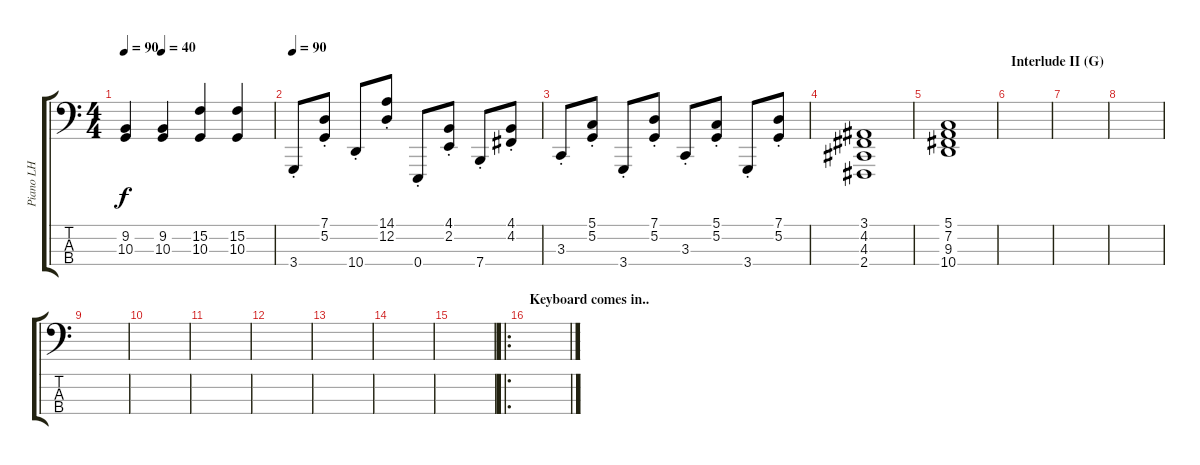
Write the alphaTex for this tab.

\track ("Piano LH" "Piano LH") {instrument acousticgrandpiano}
\staff {score tabs}
\tuning (G2 D2 A1 E1) {hide}
\ts (4 4)
\tempo 90
\tempo (40 0.25)
\clef f4
\ks c
(9.2 10.3).4{dy f} (9.2 10.3).4 (15.2 10.3).4 (15.2 10.3).4 |
\tempo 90
3.4{st}.8 (7.1{st} 5.2{st}).8 10.4{st}.8 (14.1{st} 12.2{st}).8 0.4{st}.8 (4.1{st} 2.2{st}).8 7.4{st}.8 (4.1{st} 4.2{st}).8 |
3.3{st}.8 (5.1{st} 5.2{st}).8 3.4{st}.8 (7.1{st} 5.2{st}).8 3.3{st}.8 (5.1{st} 5.2{st}).8 3.4{st}.8 (7.1{st} 5.2{st}).8 |
(3.1 4.2 4.3 2.4).1 |
(5.1 7.2 9.3 10.4).1 |
\section ("" "Interlude II (G)")
|
|
|
|
|
|
|
|
|
|
\ro
\section ("" "Keyboard comes in..")
